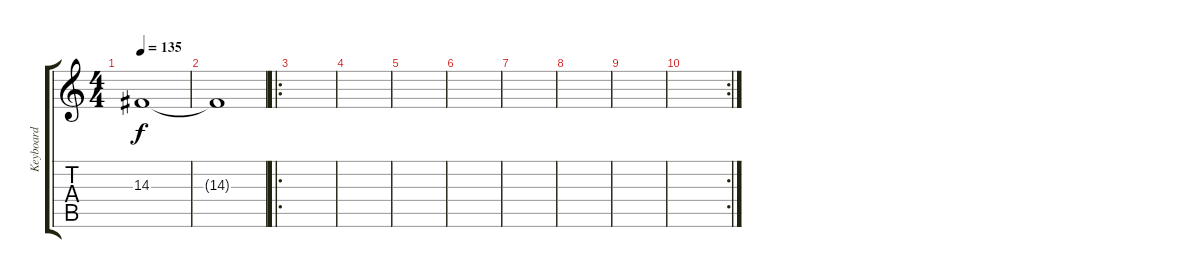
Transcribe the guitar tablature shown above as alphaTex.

\track ("Keyboard" "Keyboard") {instrument acousticgrandpiano}
\staff {score tabs}
\tuning (Db4 Ab3 E3 B2 Gb2 Db2) {hide}
\ts (4 4)
\tempo 135
\clef g2
\ks c
14.3.1{dy f} |
14.3{t}.1 |
\ro
|
|
|
|
|
|
|
\rc 2
